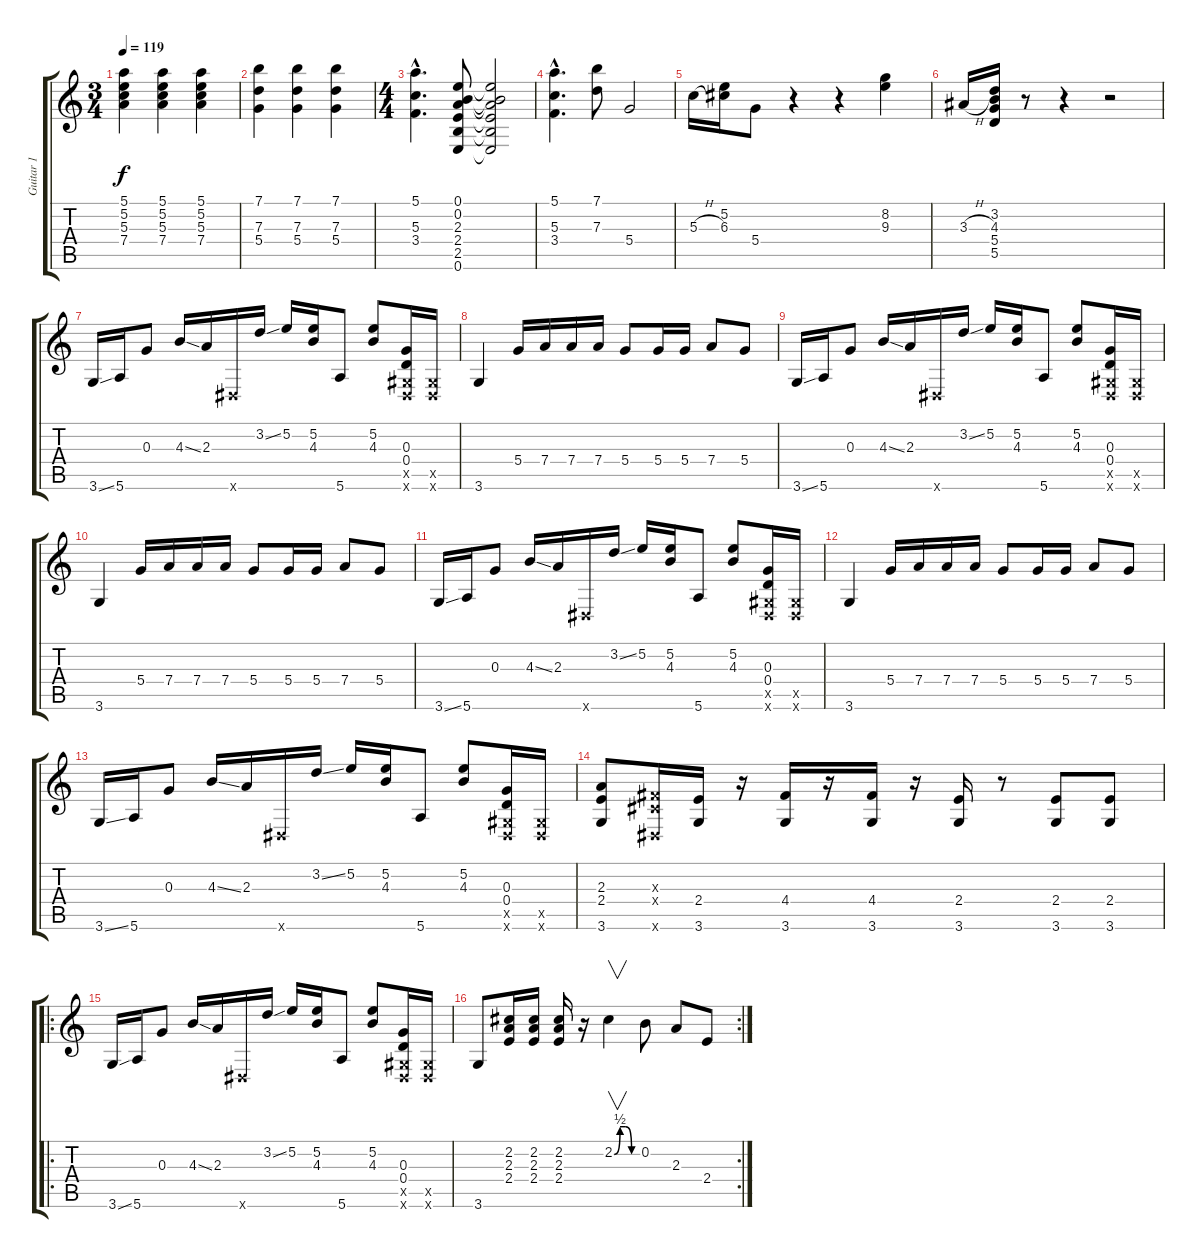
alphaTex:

\track ("Guitar 1" "Guitar 1") {instrument acousticguitarnylon}
\staff {score tabs}
\tuning (E4 B3 G3 D3 A2 E2) {hide}
\ts (3 4)
\tempo 119
\clef g2
\ks c
(5.1 5.2 5.3 7.4).4{dy f} (5.1 5.2 5.3 7.4).4 (5.1 5.2 5.3 7.4).4 |
(7.1 7.3 5.4).4 (7.1 7.3 5.4).4 (7.1 7.3 5.4).4 |
\ts (4 4)
(5.1{hac} 5.3{hac} 3.4{hac}).4{d} (0.1 0.2 2.3 2.4 2.5 0.6).8 (0.1{t} 0.2{t} 2.3{t} 2.4{t} 2.5{t} 0.6{t}).2 |
(5.1{hac} 5.3{hac} 3.4{hac}).4{d} (7.1 7.3).8 5.4.2 |
5.3{h}.16 (5.2 6.3).16 5.4.8 r.4 r.4 (8.2 9.3).4 |
3.3{h}.16 (3.2 4.3 5.4 5.5).16 r.8 r.4 r.2 |
3.6{ss}.16 5.6.16 0.3.8 4.3{ss}.16 2.3.16 -1.6{x}.16 3.2{ss}.16 5.2.16 (5.2 4.3).16 5.6.8 (5.2 4.3).8 (0.3 0.4 -1.5{x} -1.6{x}).16 (-1.5{x} -1.6{x}).16 |
3.6.4 5.4.16 7.4.16 7.4.16 7.4.16 5.4.8 5.4.16 5.4.16 7.4.8 5.4.8 |
3.6{ss}.16 5.6.16 0.3.8 4.3{ss}.16 2.3.16 -1.6{x}.16 3.2{ss}.16 5.2.16 (5.2 4.3).16 5.6.8 (5.2 4.3).8 (0.3 0.4 -1.5{x} -1.6{x}).16 (-1.5{x} -1.6{x}).16 |
3.6.4 5.4.16 7.4.16 7.4.16 7.4.16 5.4.8 5.4.16 5.4.16 7.4.8 5.4.8 |
3.6{ss}.16 5.6.16 0.3.8 4.3{ss}.16 2.3.16 -1.6{x}.16 3.2{ss}.16 5.2.16 (5.2 4.3).16 5.6.8 (5.2 4.3).8 (0.3 0.4 -1.5{x} -1.6{x}).16 (-1.5{x} -1.6{x}).16 |
3.6.4 5.4.16 7.4.16 7.4.16 7.4.16 5.4.8 5.4.16 5.4.16 7.4.8 5.4.8 |
3.6{ss}.16 5.6.16 0.3.8 4.3{ss}.16 2.3.16 -1.6{x}.16 3.2{ss}.16 5.2.16 (5.2 4.3).16 5.6.8 (5.2 4.3).8 (0.3 0.4 -1.5{x} -1.6{x}).16 (-1.5{x} -1.6{x}).16 |
(2.3 2.4 3.6).8 (-1.3{x} -1.4{x} -1.6{x}).16 (2.4 3.6).16 r.16 (4.4 3.6).16 r.16 (4.4 3.6).16 r.16 (2.4 3.6).16 r.8 (2.4 3.6).8 (2.4 3.6).8 |
\ro
3.6{ss}.16 5.6.16 0.3.8 4.3{ss}.16 2.3.16 -1.6{x}.16 3.2{ss}.16 5.2.16 (5.2 4.3).16 5.6.8 (5.2 4.3).8 (0.3 0.4 -1.5{x} -1.6{x}).16 (-1.5{x} -1.6{x}).16 |
\rc 2
3.6.8 (2.2 2.3 2.4).16 (2.2 2.3 2.4).16 (2.2 2.3 2.4).16 r.16 2.2{be (custom 0 0 15 2 30 2 45 0 60 0)}.4{v} 0.2.8 2.3.8 2.4.8
